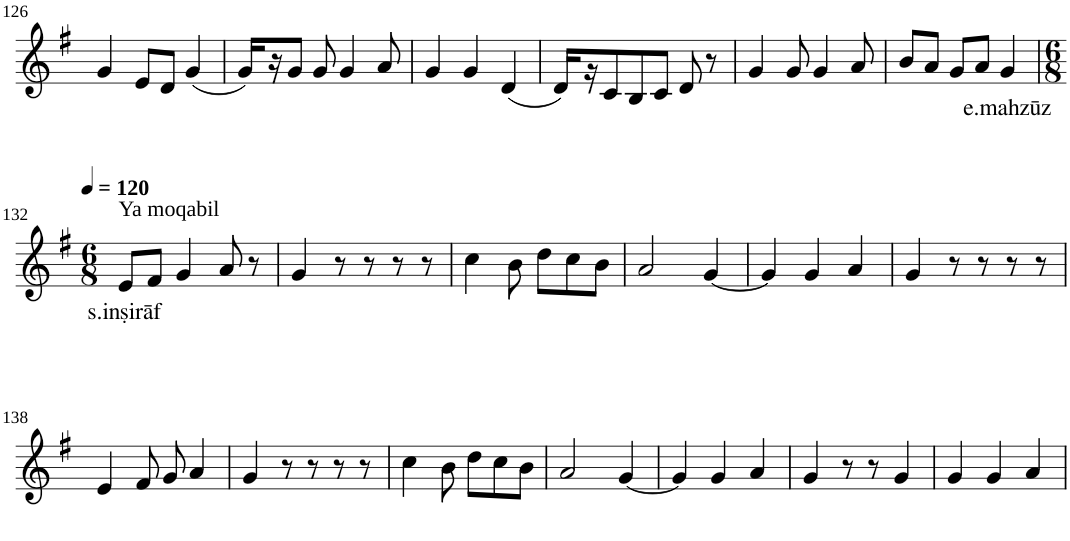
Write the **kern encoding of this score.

**kern	**text
*part1	*part1
*staff1	*staff1
*I"Violin	*
!!LO:PB:g=z
*clefG2	*
*k[f#]	*
*G:	*
*M3/4	*
=126	=126
4g/	.
8e/L	.
8d/J	.
(4g/	.
=127	=127
16g/LL)	.
16r	.
8g/J	.
8g/	.
4g/	.
8a/	.
=128	=128
4g/	.
4g/	.
(4d/	.
=129	=129
16d/LL)	.
16r	.
8c/	.
8B/	.
8c/J	.
8d/	.
8r	.
=130	=130
4g/	.
8g/	.
4g/	.
8a/	.
=131	=131
8b/L	.
8a/J	.
8g/L	.
8a/J	.
!	!LO:LY:b
4g/	e.mahzūz
!!LO:LB:g=z
=132	=132
*M6/8	*
*MM120	*
!LO:TX:a:t=Ya moqabil	!
!	!LO:LY:b
8e/L	s.inṣirāf
8f#/J	.
4g/	.
8a/	.
8r	.
=133	=133
4g/	.
8r	.
8r	.
8r	.
8r	.
=134	=134
4cc\	.
8b\	.
8dd\L	.
8cc\	.
8b\J	.
=135	=135
2a/	.
[4g/	.
=136	=136
4g/]	.
4g/	.
4a/	.
=137	=137
4g/	.
8r	.
8r	.
8r	.
8r	.
!!LO:LB:g=z
=138	=138
4e/	.
8f#/	.
8g/	.
4a/	.
=139	=139
4g/	.
8r	.
8r	.
8r	.
8r	.
=140	=140
4cc\	.
8b\	.
8dd\L	.
8cc\	.
8b\J	.
=141	=141
2a/	.
[4g/	.
=142	=142
4g/]	.
4g/	.
4a/	.
=143	=143
4g/	.
8r	.
8r	.
4g/	.
=144	=144
4g/	.
4g/	.
4a/	.
=	=
*-	*-
